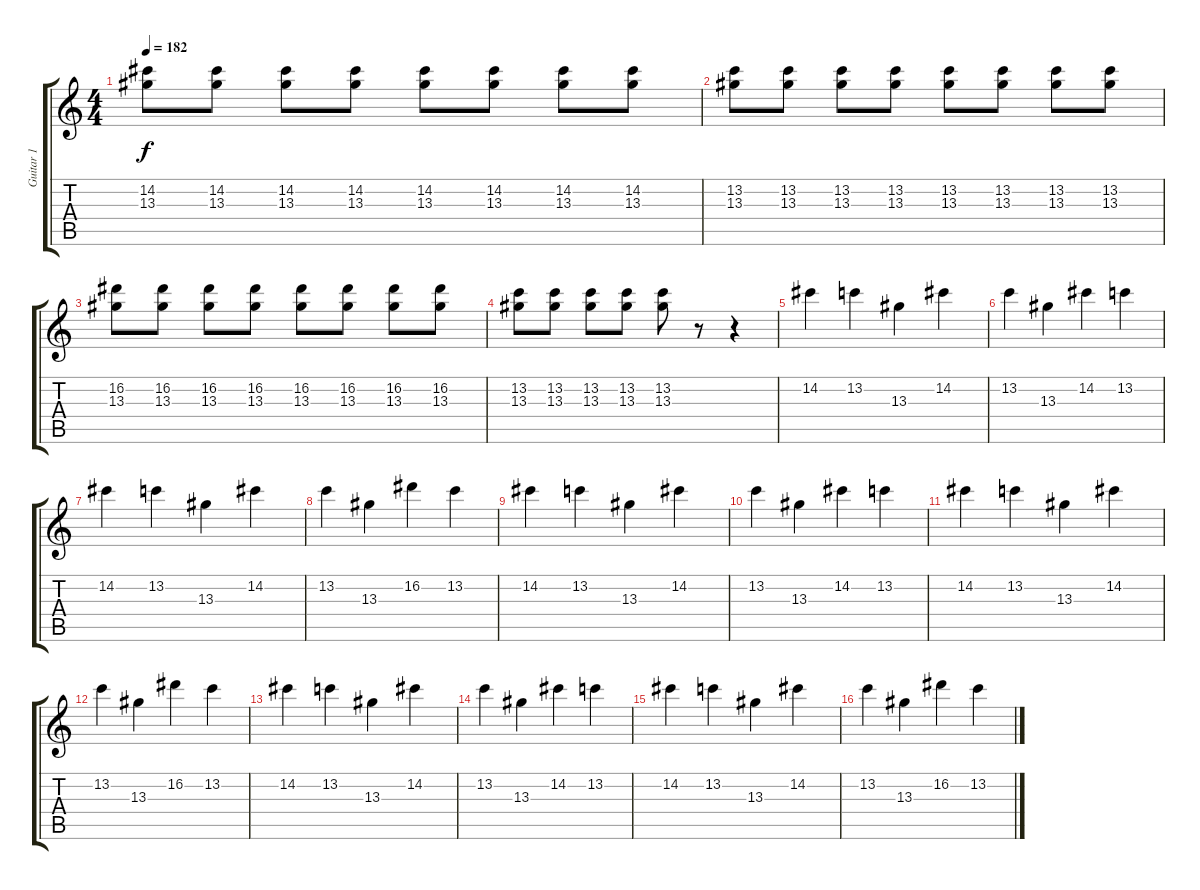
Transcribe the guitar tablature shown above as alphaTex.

\track ("Guitar 1" "Guitar 1") {instrument acousticguitarnylon}
\staff {score tabs}
\tuning (E4 B3 G3 D3 A2 E2) {hide}
\ts (4 4)
\tempo 182
\clef g2
\ks c
(14.2 13.3).8{dy f} (14.2 13.3).8 (14.2 13.3).8 (14.2 13.3).8 (14.2 13.3).8 (14.2 13.3).8 (14.2 13.3).8 (14.2 13.3).8 |
(13.2 13.3).8 (13.2 13.3).8 (13.2 13.3).8 (13.2 13.3).8 (13.2 13.3).8 (13.2 13.3).8 (13.2 13.3).8 (13.2 13.3).8 |
(16.2 13.3).8 (16.2 13.3).8 (16.2 13.3).8 (16.2 13.3).8 (16.2 13.3).8 (16.2 13.3).8 (16.2 13.3).8 (16.2 13.3).8 |
(13.2 13.3).8 (13.2 13.3).8 (13.2 13.3).8 (13.2 13.3).8 (13.2 13.3).8 r.8 r.4 |
14.2.4 13.2.4 13.3.4 14.2.4 |
13.2.4 13.3.4 14.2.4 13.2.4 |
14.2.4 13.2.4 13.3.4 14.2.4 |
13.2.4 13.3.4 16.2.4 13.2.4 |
14.2.4 13.2.4 13.3.4 14.2.4 |
13.2.4 13.3.4 14.2.4 13.2.4 |
14.2.4 13.2.4 13.3.4 14.2.4 |
13.2.4 13.3.4 16.2.4 13.2.4 |
14.2.4 13.2.4 13.3.4 14.2.4 |
13.2.4 13.3.4 14.2.4 13.2.4 |
14.2.4 13.2.4 13.3.4 14.2.4 |
13.2.4 13.3.4 16.2.4 13.2.4
